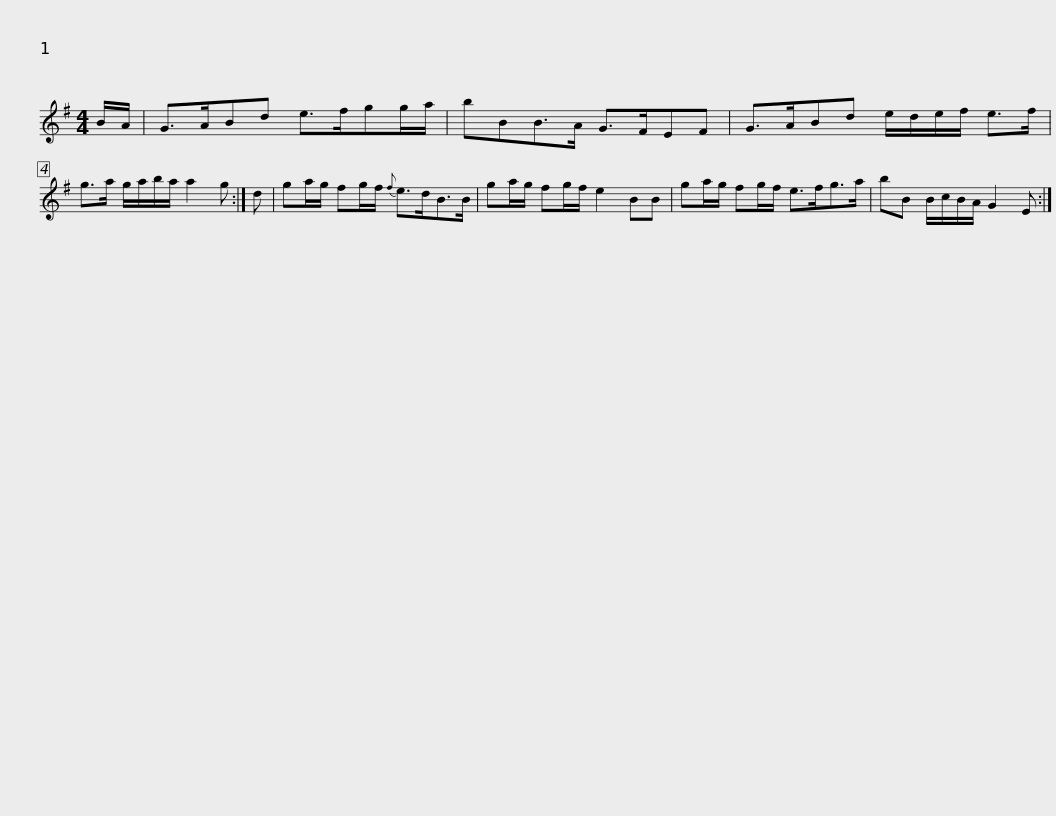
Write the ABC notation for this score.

X:1
L:1/8
M:4/4
I:linebreak $
K:G
V:1 treble
V:1
 B/A/ | G>ABd e>fgg/a/ | bBB>A G>FEF | G>ABd e/d/e/f/ e>f | g>a g/a/b/a/ a2 g :| %5
 d |$ ga/g/ fg/f/{f} e>dB>B | ga/g/ fg/f/ e2 BB | ga/g/ fg/f/ e>fg>a | bB B/c/B/A/ G2 E :| %10
